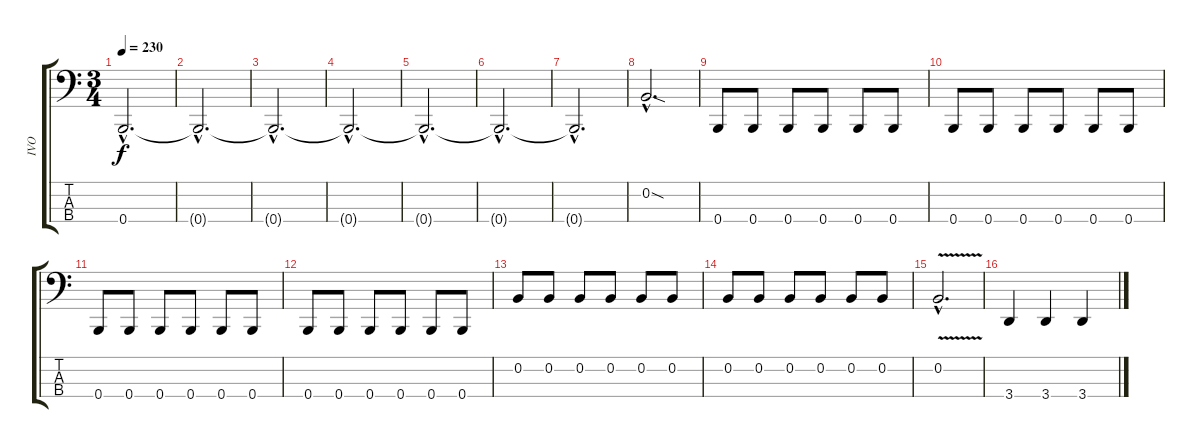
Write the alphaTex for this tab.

\track ("IVO" "IVO") {instrument electricbasspick}
\staff {score tabs}
\tuning (E2 B1 Gb1 B0) {hide}
\ts (3 4)
\tempo 230
\clef f4
\ks c
0.4{hac}.2{d dy f instrument electricbasspick} |
0.4{hac t}.2{d} |
0.4{hac t}.2{d} |
0.4{hac t}.2{d} |
0.4{hac t}.2{d} |
0.4{hac t}.2{d} |
0.4{hac t}.2{d} |
0.2{sod hac}.2{d} |
0.4.8 0.4.8 0.4.8 0.4.8 0.4.8 0.4.8 |
0.4.8 0.4.8 0.4.8 0.4.8 0.4.8 0.4.8 |
0.4.8 0.4.8 0.4.8 0.4.8 0.4.8 0.4.8 |
0.4.8 0.4.8 0.4.8 0.4.8 0.4.8 0.4.8 |
0.2.8 0.2.8 0.2.8 0.2.8 0.2.8 0.2.8 |
0.2.8 0.2.8 0.2.8 0.2.8 0.2.8 0.2.8 |
0.2{v hac}.2{d} |
3.4.4 3.4.4 3.4.4
